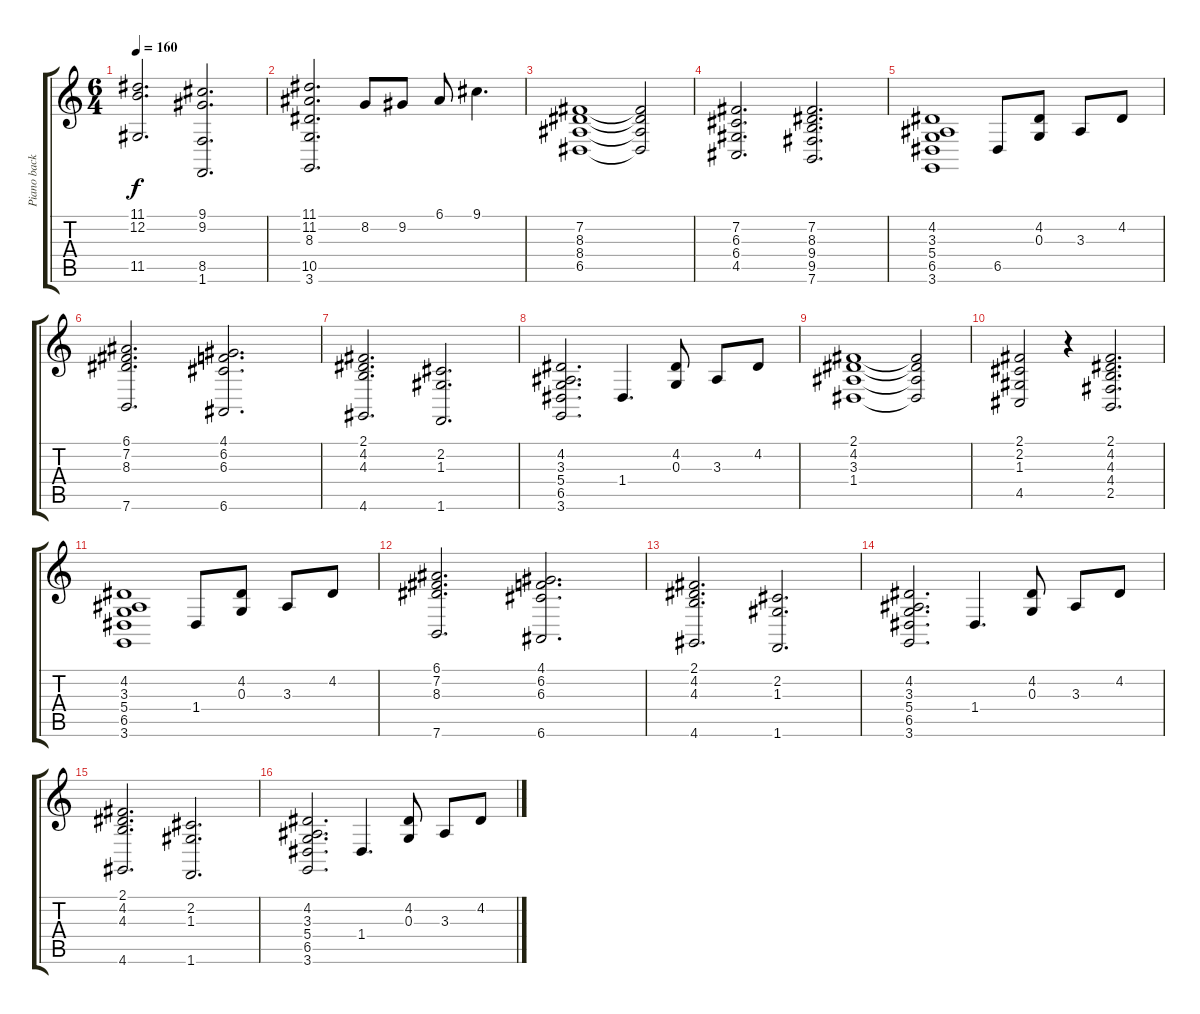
\track ("Piano back up" "Piano back") {instrument acousticgrandpiano}
\staff {score tabs}
\tuning (E4 B3 G3 D3 A2 E2) {hide}
\ts (6 4)
\tempo 160
\clef g2
\ks c
(11.1 12.2 11.5).2{d dy f} (9.1 9.2 8.5 1.6).2{d} |
(11.1 11.2 8.3 10.5 3.6).2{d} 8.2.8 9.2.8 6.1.8 9.1.4{d} |
(7.2 8.3 8.4 6.5).1 (7.2{t} 8.3{t} 8.4{t} 6.5{t}).2 |
(7.2 6.3 6.4 4.5).2{d} (7.2 8.3 9.4 9.5 7.6).2{d} |
(4.2 3.3 5.4 6.5 3.6).1 6.5.8 (4.2 0.3).8 3.3.8 4.2.8 |
(6.1 7.2 8.3 7.6).2{d} (4.1 6.2 6.3 6.6).2{d} |
(2.1 4.2 4.3 4.6).2{d} (2.2 1.3 1.6).2{d} |
(4.2 3.3 5.4 6.5 3.6).2{d} 1.4.4{d} (4.2 0.3).8 3.3.8 4.2.8 |
(2.1 4.2 3.3 1.4).1 (2.1{t} 4.2{t} 3.3{t} 1.4{t}).2 |
(2.1 2.2 1.3 4.5).2 r.4 (2.1 4.2 4.3 4.4 2.5).2{d} |
(4.2 3.3 5.4 6.5 3.6).1 1.4.8 (4.2 0.3).8 3.3.8 4.2.8 |
(6.1 7.2 8.3 7.6).2{d} (4.1 6.2 6.3 6.6).2{d} |
(2.1 4.2 4.3 4.6).2{d} (2.2 1.3 1.6).2{d} |
(4.2 3.3 5.4 6.5 3.6).2{d} 1.4.4{d} (4.2 0.3).8 3.3.8 4.2.8 |
(2.1 4.2 4.3 4.6).2{d} (2.2 1.3 1.6).2{d} |
(4.2 3.3 5.4 6.5 3.6).2{d} 1.4.4{d} (4.2 0.3).8 3.3.8 4.2.8
